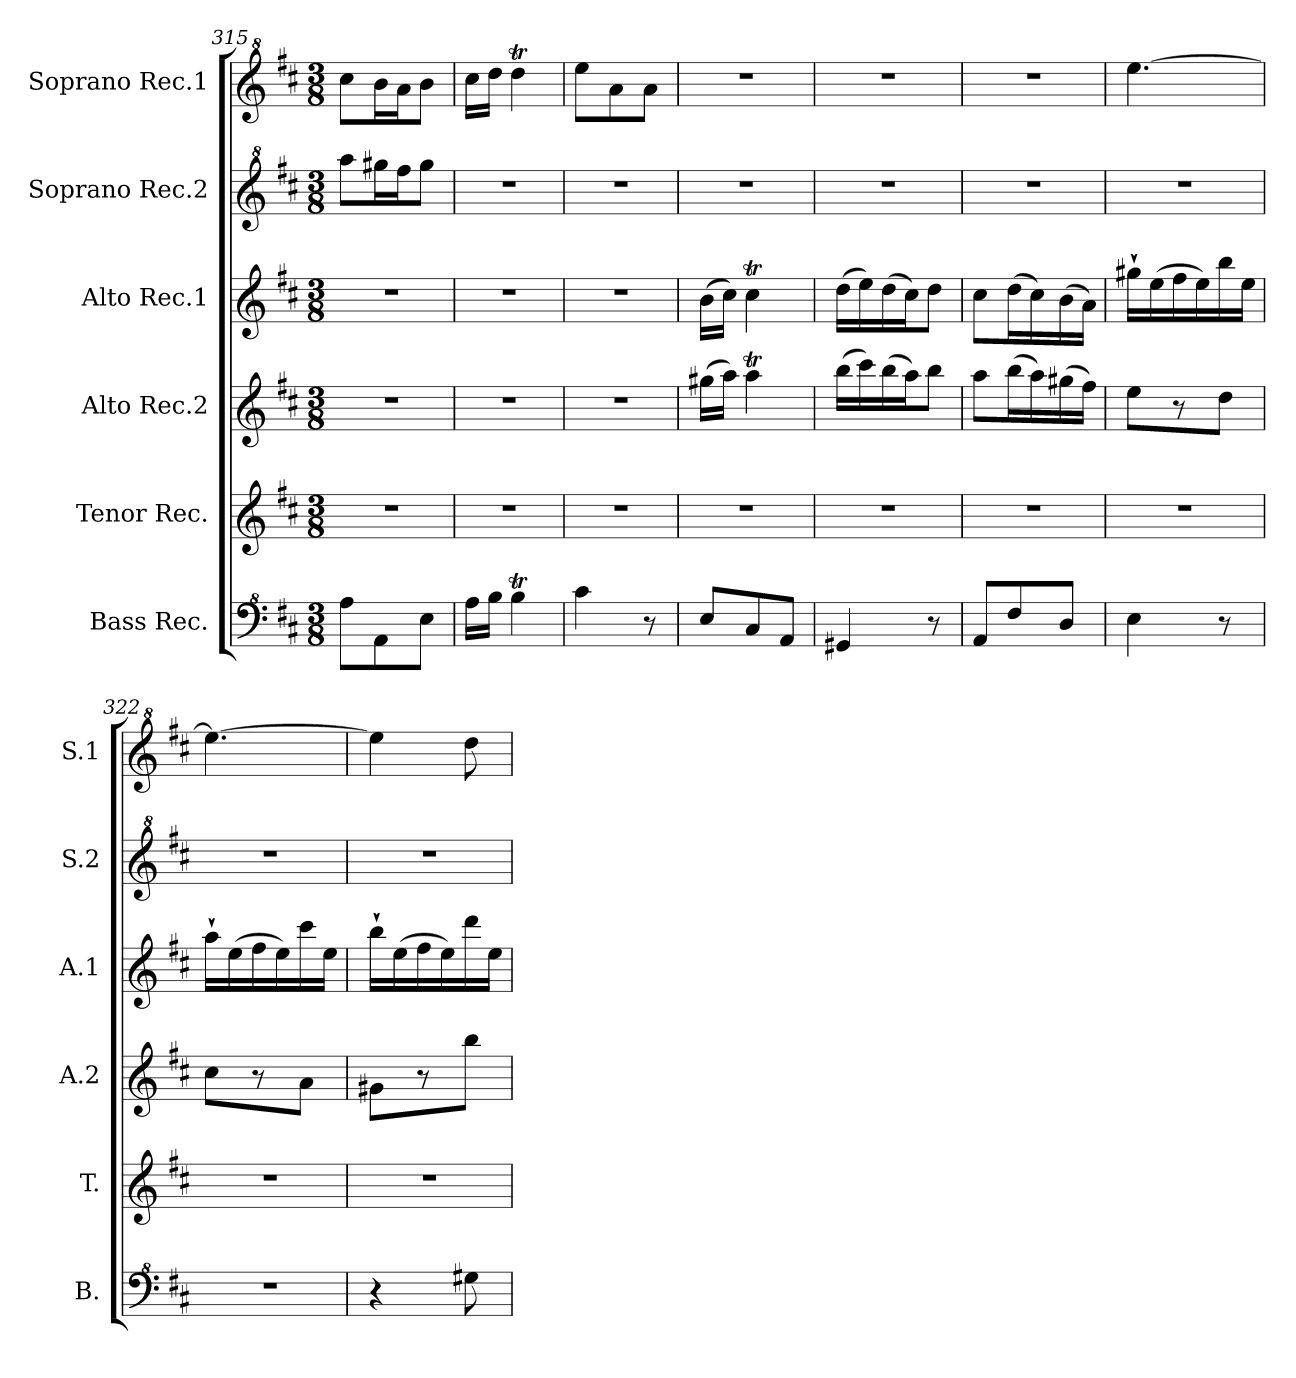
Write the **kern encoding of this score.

**kern	**kern	**kern	**kern	**kern	**kern
*part6	*part5	*part4	*part3	*part2	*part1
*staff6	*staff5	*staff4	*staff3	*staff2	*staff1
*I"Bass Rec.	*I"Tenor Rec.	*I"Alto Rec.2	*I"Alto Rec.1	*I"Soprano Rec.2	*I"Soprano Rec.1
*I'B.	*I'T.	*I'A.2	*I'A.1	*I'S.2	*I'S.1
*clefF^4	*clefG2	*clefG2	*clefG2	*clefG^2	*clefG^2
*k[f#c#]	*k[f#c#]	*k[f#c#]	*k[f#c#]	*k[f#c#]	*k[f#c#]
*D:	*D:	*D:	*D:	*D:	*D:
*M3/8	*M3/8	*M3/8	*M3/8	*M3/8	*M3/8
=315	=315	=315	=315	=315	=315
8a\L	4.r	4.r	4.r	8aaa\L	8ccc#\L
8A\	.	.	.	16ggg#X\L	16bb\L
.	.	.	.	16fff#\J	16aa\J
8e\J	.	.	.	8ggg#\J	8bb\J
=316	=316	=316	=316	=316	=316
16a\LL	4.r	4.r	4.r	4.r	16ccc#\LL
16b\JJ	.	.	.	.	16ddd\JJ
4bT\	.	.	.	.	4dddT\
=317	=317	=317	=317	=317	=317
4cc#\	4.r	4.r	4.r	4.r	8eee\L
.	.	.	.	.	8aa\
8r	.	.	.	.	8aa\J
=318	=318	=318	=318	=318	=318
8e/L	4.r	(>16gg#X\LL	(>16b\LL	4.r	4.r
.	.	16aa\JJ)	16cc#\JJ)	.	.
8c#/	.	4aaT\	4cc#t\	.	.
8A/J	.	.	.	.	.
=319	=319	=319	=319	=319	=319
4G#X/	4.r	(>16bb\LL	(>16dd\LL	4.r	4.r
.	.	16ccc#\)	16ee\)	.	.
.	.	(>16bb\	(>16dd\	.	.
.	.	16aa\J)	16cc#\J)	.	.
8r	.	8bb\J	8dd\J	.	.
=320	=320	=320	=320	=320	=320
8A/L	4.r	8aa\L	8cc#\L	4.r	4.r
8f#/	.	(>16bb\L	(>16dd\L	.	.
.	.	16aa\)	16cc#\)	.	.
8d/J	.	(>16gg#X\	(>16b\	.	.
.	.	16ff#\JJ)	16a\JJ)	.	.
=321	=321	=321	=321	=321	=321
4e\	4.r	8ee\L	16gg#X`\LL	4.r	[4.eee\
.	.	.	(>16ee\	.	.
.	.	8r	16ff#\	.	.
.	.	.	16ee\)	.	.
8r	.	8dd\J	16bb\	.	.
.	.	.	16ee\JJ	.	.
=322	=322	=322	=322	=322	=322
4.r	4.r	8cc#\L	16aa`\LL	4.r	4.eee\_
.	.	.	(>16ee\	.	.
.	.	8r	16ff#\	.	.
.	.	.	16ee\)	.	.
.	.	8a\J	16ccc#\	.	.
.	.	.	16ee\JJ	.	.
=323	=323	=323	=323	=323	=323
4r	4.r	8g#X\L	16bb`\LL	4.r	4eee\]
.	.	.	(>16ee\	.	.
.	.	8r	16ff#\	.	.
.	.	.	16ee\)	.	.
8g#X\	.	8bb\J	16ddd\	.	8ddd\
.	.	.	16ee\JJ	.	.
=	=	=	=	=	=
*-	*-	*-	*-	*-	*-
